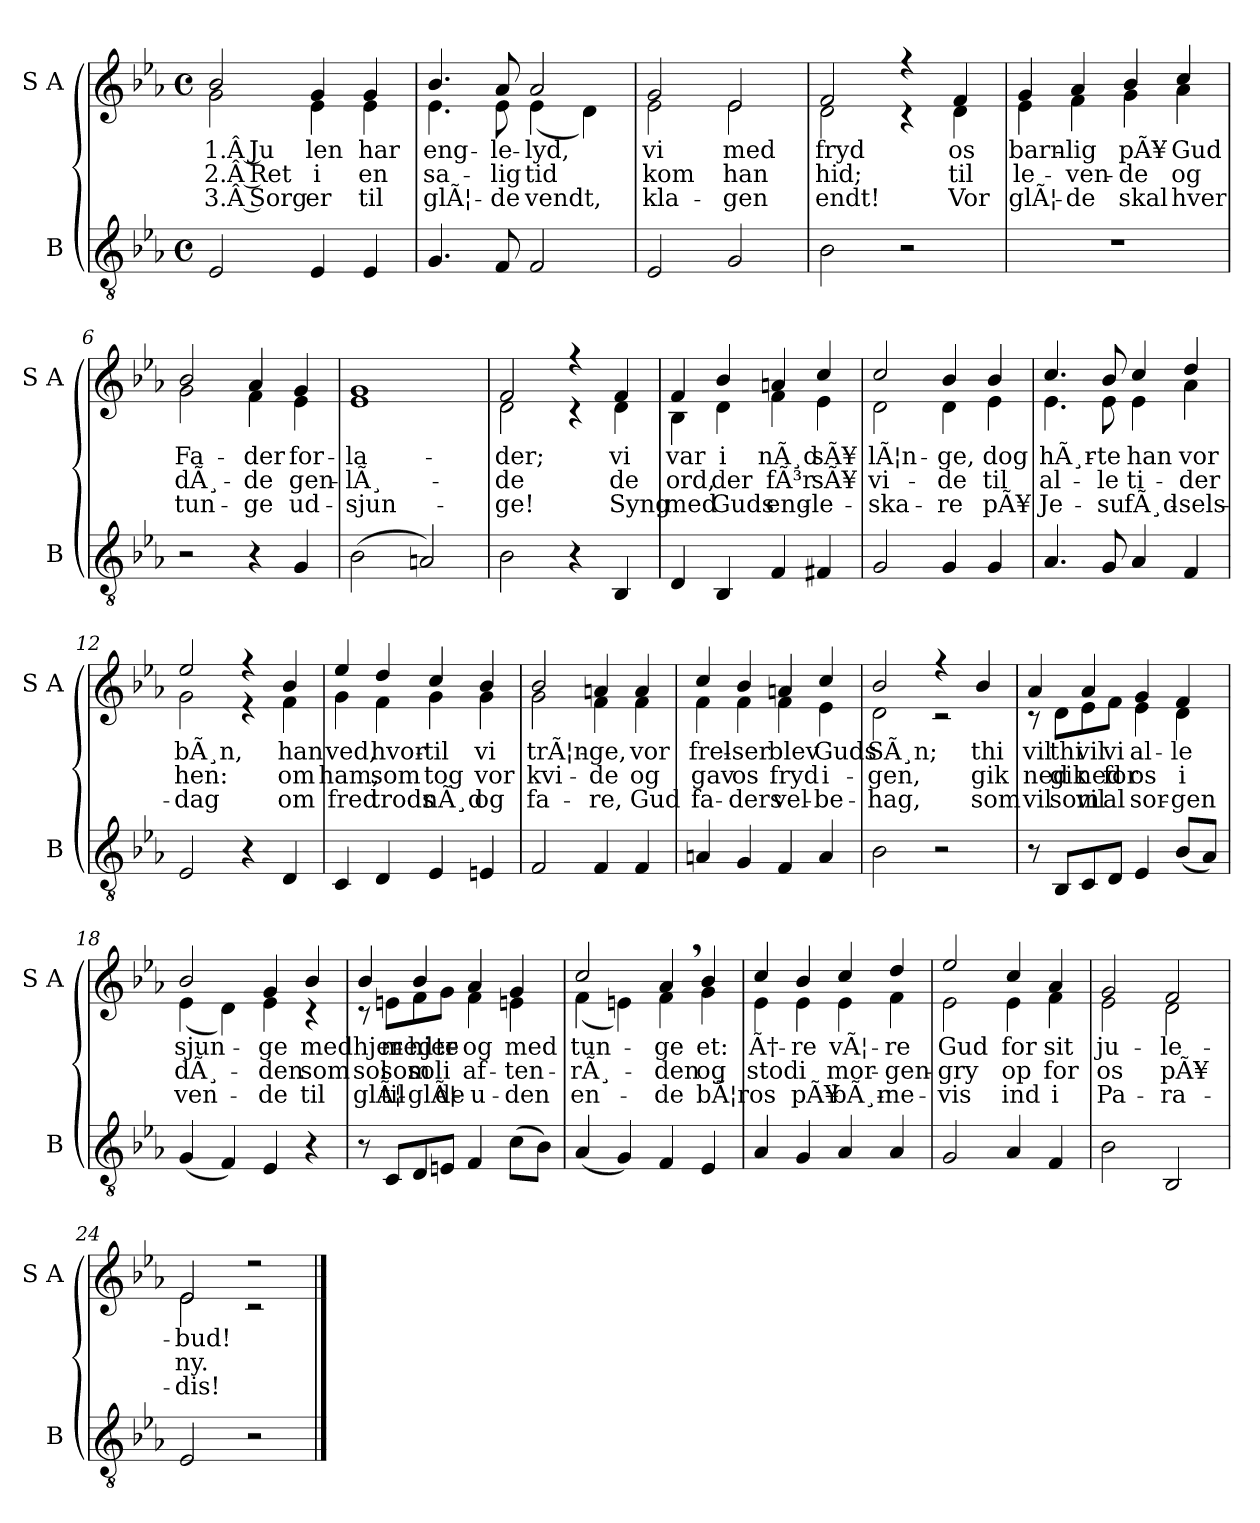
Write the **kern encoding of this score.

**kern	**kern	**text	**text	**text
*part2	*part1	*part1	*part1	*part1
*staff2	*staff1	*staff1	*staff1	*staff1
*I"B	*I"S A	*	*	*
*I'B	*I'S A	*	*	*
*clefGv2	*clefG2	*	*	*
*k[b-e-a-]	*k[b-e-a-]	*	*	*
*M4/4	*M4/4	*	*	*
*met(c)	*met(c)	*	*	*
=1	=1	=1	=1	=1
*	*^	*	*	*
2E-/	2b-/	2g\	1.Â Ju	2.Â Ret	3.Â Sorg
4E-/	4g/	4e-\	len	i	er
4E-/	4g/	4e-\	har	en	til
=2	=2	=2	=2	=2	=2
4.G/	4.b-/	4.e-\	eng-	sa-	glÃ¦-
8F/	8a-/	8e-\	-le-	-lig	-de
2F/	2a-/	(<4e-\	-lyd,	tid	vendt,
.	.	4d\)	.	.	.
=3	=3	=3	=3	=3	=3
2E-/	2g/	2e-\	vi	kom	kla-
2G/	2e-/	2e-\	med	han	-gen
=4	=4	=4	=4	=4	=4
2B-\	2f/	2d\	fryd	hid;	endt!
2r	4r	4r	.	.	.
.	4f/	4d\	os	til	Vor
=5	=5	=5	=5	=5	=5
1r	4g/	4e-\	barn-	le-	glÃ¦-
.	4a-/	4f\	-lig	-ven-	-de
.	4b-/	4g\	pÃ¥	-de	skal
.	4cc/	4a-\	Gud	og	hver
=6	=6	=6	=6	=6	=6
2r	2b-/	2g\	Fa-	dÃ¸-	tun-
4r	4a-/	4f\	-der	-de	-ge
4G/	4g/	4e-\	for-	gen-	ud-
=7	=7	=7	=7	=7	=7
(>2B-\	1g	1e-	-la-	-lÃ¸-	-sjun-
2An/)	.	.	.	.	.
=8	=8	=8	=8	=8	=8
2B-\	2f/	2d\	-der;	-de	-ge!
4r	4r	4r	.	.	.
4BB-/	4f/	4d\	vi	de	Syng
!!LO:LB:g=z	!!
=9	=9	=9	=9	=9	=9
4D/	4f/	4B-\	var	ord,	med
4BB-/	4b-/	4d\	i	der	Guds
4F/	4an/	4f\	nÃ¸d	fÃ³r	eng-
4F#X/	4cc/	4e-\	sÃ¥	sÃ¥	-le-
=10	=10	=10	=10	=10	=10
2G/	2cc/	2d\	lÃ¦n-	vi-	-ska-
4G/	4b-/	4d\	-ge,	-de	-re
4G/	4b-/	4e-\	dog	til	pÃ¥
=11	=11	=11	=11	=11	=11
4.A-/	4.cc/	4.e-\	hÃ¸r-	al-	Je-
8G/	8b-/	8e-\	-te	-le	-su
4A-/	4cc/	4e-\	han	ti-	fÃ¸d-
4F/	4dd/	4a-\	vor	-der	-sels-
=12	=12	=12	=12	=12	=12
2E-/	2ee-/	2g\	bÃ¸n,	hen:	-dag
4r	4r	4r	.	.	.
4D/	4b-/	4f\	han	om	om
=13	=13	=13	=13	=13	=13
4C/	4ee-/	4g\	ved,	ham,	fred
4D/	4dd/	4f\	hvor-	som	trods
4E-/	4cc/	4g\	-til	tog	nÃ¸d
4En/	4b-/	4g\	vi	vor	og
=14	=14	=14	=14	=14	=14
2F/	2b-/	2g\	trÃ¦n-	kvi-	fa-
4F/	4an/	4f\	-ge,	-de	-re,
4F/	4a/	4f\	vor	og	Gud
=15	=15	=15	=15	=15	=15
4An/	4cc/	4f\	frel-	gav	fa-
4G/	4b-/	4f\	-ser	os	-ders
4F/	4an/	4f\	blev	fryd	vel-
4A/	4cc/	4e-\	Guds	i-	-be-
!!LO:LB:g=z	!!
=16	=16	=16	=16	=16	=16
2B-\	2b-/	2d\	SÃ¸n;	-gen,	-hag,
2r	4r	2r	.	.	.
.	4b-/	.	thi	gik	som
=17	=17	=17	=17	=17	=17
8r	4a-/	8r	vil	ned	vil
8BB-/L	.	8d\L	thi	gik	som
8C/	4a-/	8e-\	vil	ned	vil
8D/J	.	8f\J	vi	for	al
4E-/	4g/	4e-\	al-	os	sor-
(<8B-/L	4f/	4d\	-le	i	-gen
8A-/J)	.	.	.	.	.
=18	=18	=18	=18	=18	=18
(<4G/	2b-/	(<4e-\	sjun-	dÃ¸-	ven-
4F/)	.	4d\)	.	.	.
4E-/	4g/	4e-\	-ge	-den	-de
4r	4b-/	4r	med	som	til
=19	=19	=19	=19	=19	=19
8r	4b-/	8r	hjer-	sol	glÃ¦-
8C/L	.	8en\L	med	som	til
8D/	4b-/	8f\	hjer-	sol	glÃ¦-
8En/J	.	8g\J	-te	i	-de
4F/	4a-/	4f\	og	af-	u-
(>8c\L	4g/	4eni\	med	-ten-	-den
8B-\J)	.	.	.	.	.
=20	=20	=20	=20	=20	=20
(<4A-/	2cc/	(<4f\	tun-	-rÃ¸-	en-
4G/)	.	4en\)	.	.	.
4F/	4a-,/	4f\	-ge	-den	-de
4E-/	4b-/	4g\	et:	og	bÃ¦r
=21	=21	=21	=21	=21	=21
4A-/	4cc/	4e-\	Ã†-	stod	os
4G/	4b-/	4e-\	-re	i	pÃ¥
4A-/	4cc/	4e-\	vÃ¦-	mor-	bÃ¸r-
4A-/	4dd/	4f\	-re	-gen-	-ne-
!!LO:LB:g=z	!!
=22	=22	=22	=22	=22	=22
2G/	2ee-/	2e-\	Gud	-gry	-vis
4A-/	4cc/	4e-\	for	op	ind
4F/	4a-/	4f\	sit	for	i
=23	=23	=23	=23	=23	=23
2B-\	2g/	2e-\	ju-	os	Pa-
2BB-/	2f/	2d\	-le-	pÃ¥	-ra-
=24	=24	=24	=24	=24	=24
2E-/	2e-/	2e-\	-bud!	ny.	-dis!
2r	2r	2r	.	.	.
*	*v	*v	*	*	*
==	==	==	==	==
*-	*-	*-	*-	*-
